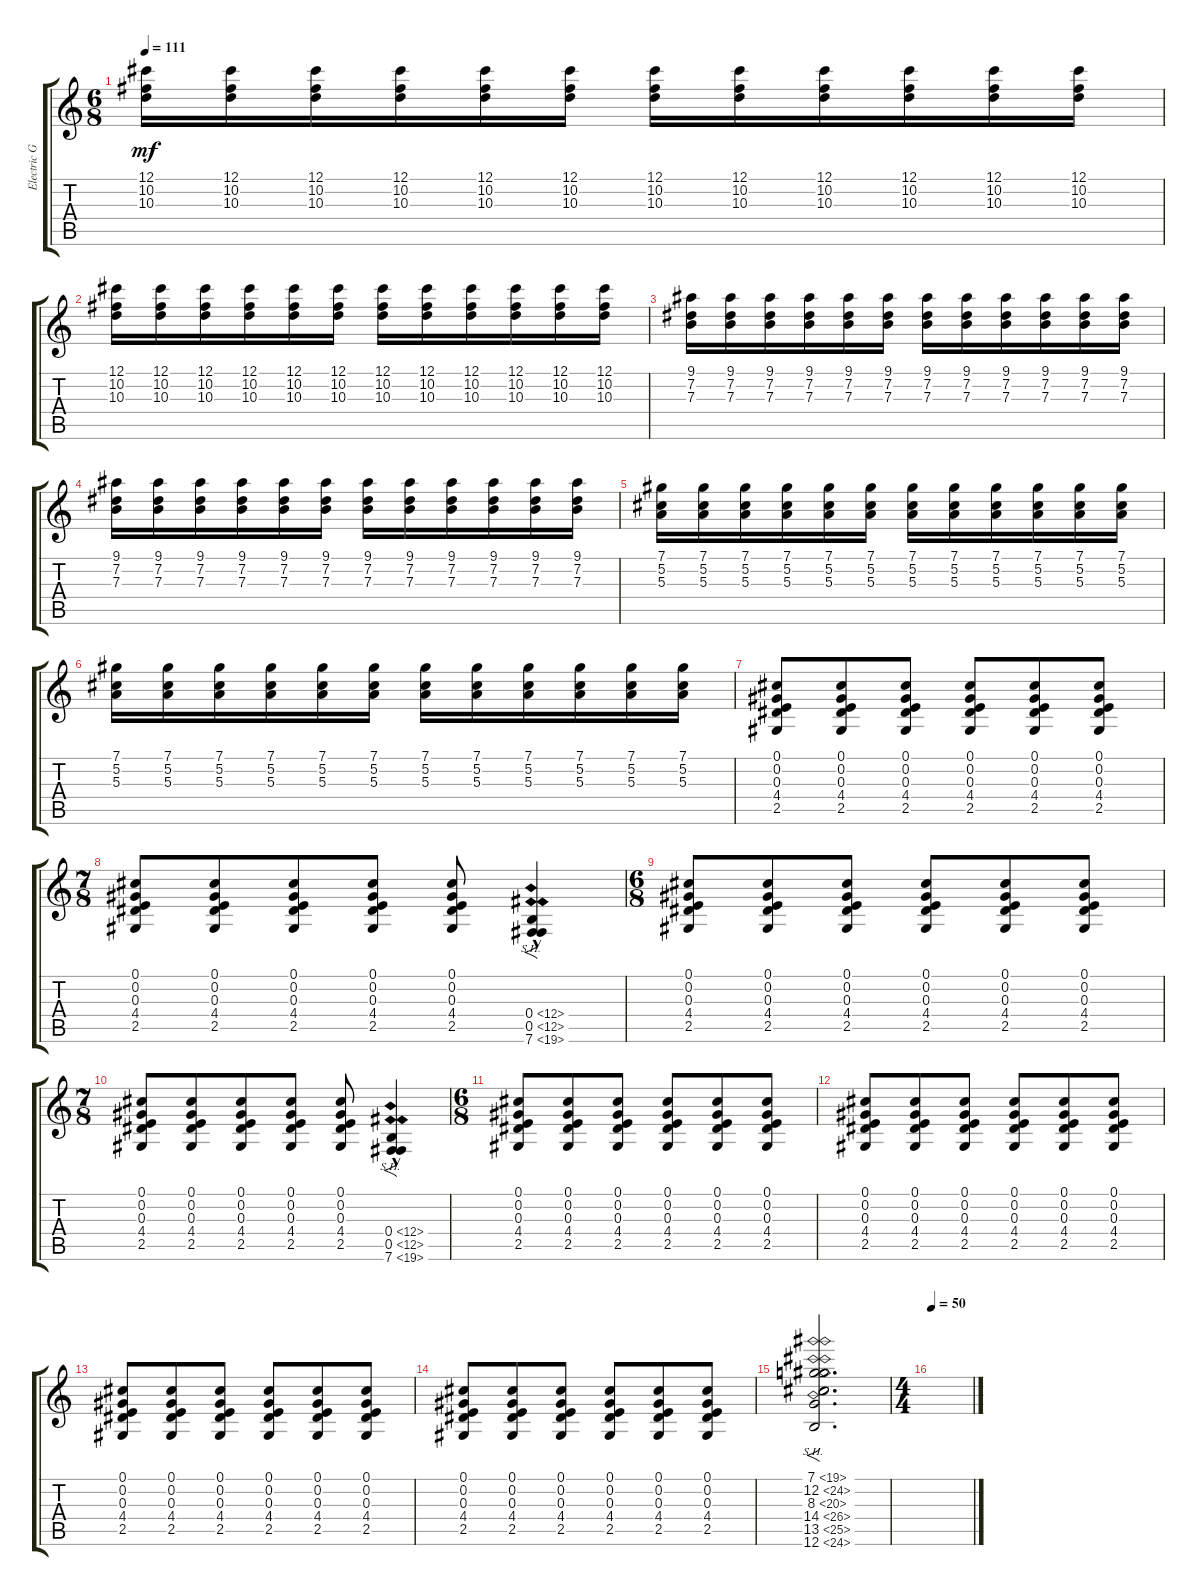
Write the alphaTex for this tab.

\track ("Electric Guitar (Drive)" "Electric G") {instrument overdrivenguitar}
\staff {score tabs}
\tuning (Db4 Ab3 E3 B2 Gb2 B1) {hide}
\ts (6 8)
\tempo 111
\clef g2
\ks c
(12.1 10.2 10.3).16{dy mf} (12.1 10.2 10.3).16 (12.1 10.2 10.3).16 (12.1 10.2 10.3).16 (12.1 10.2 10.3).16 (12.1 10.2 10.3).16 (12.1 10.2 10.3).16 (12.1 10.2 10.3).16 (12.1 10.2 10.3).16 (12.1 10.2 10.3).16 (12.1 10.2 10.3).16 (12.1 10.2 10.3).16 |
(12.1 10.2 10.3).16 (12.1 10.2 10.3).16 (12.1 10.2 10.3).16 (12.1 10.2 10.3).16 (12.1 10.2 10.3).16 (12.1 10.2 10.3).16 (12.1 10.2 10.3).16 (12.1 10.2 10.3).16 (12.1 10.2 10.3).16 (12.1 10.2 10.3).16 (12.1 10.2 10.3).16 (12.1 10.2 10.3).16 |
(9.1 7.2 7.3).16 (9.1 7.2 7.3).16 (9.1 7.2 7.3).16 (9.1 7.2 7.3).16 (9.1 7.2 7.3).16 (9.1 7.2 7.3).16 (9.1 7.2 7.3).16 (9.1 7.2 7.3).16 (9.1 7.2 7.3).16 (9.1 7.2 7.3).16 (9.1 7.2 7.3).16 (9.1 7.2 7.3).16 |
(9.1 7.2 7.3).16 (9.1 7.2 7.3).16 (9.1 7.2 7.3).16 (9.1 7.2 7.3).16 (9.1 7.2 7.3).16 (9.1 7.2 7.3).16 (9.1 7.2 7.3).16 (9.1 7.2 7.3).16 (9.1 7.2 7.3).16 (9.1 7.2 7.3).16 (9.1 7.2 7.3).16 (9.1 7.2 7.3).16 |
(7.1 5.2 5.3).16 (7.1 5.2 5.3).16 (7.1 5.2 5.3).16 (7.1 5.2 5.3).16 (7.1 5.2 5.3).16 (7.1 5.2 5.3).16 (7.1 5.2 5.3).16 (7.1 5.2 5.3).16 (7.1 5.2 5.3).16 (7.1 5.2 5.3).16 (7.1 5.2 5.3).16 (7.1 5.2 5.3).16 |
(7.1 5.2 5.3).16 (7.1 5.2 5.3).16 (7.1 5.2 5.3).16 (7.1 5.2 5.3).16 (7.1 5.2 5.3).16 (7.1 5.2 5.3).16 (7.1 5.2 5.3).16 (7.1 5.2 5.3).16 (7.1 5.2 5.3).16 (7.1 5.2 5.3).16 (7.1 5.2 5.3).16 (7.1 5.2 5.3).16 |
(0.1 0.2 0.3 4.4 2.5).8 (0.1 0.2 0.3 4.4 2.5).8 (0.1 0.2 0.3 4.4 2.5).8 (0.1 0.2 0.3 4.4 2.5).8 (0.1 0.2 0.3 4.4 2.5).8 (0.1 0.2 0.3 4.4 2.5).8 |
\ts (7 8)
(0.1 0.2 0.3 4.4 2.5).8 (0.1 0.2 0.3 4.4 2.5).8 (0.1 0.2 0.3 4.4 2.5).8 (0.1 0.2 0.3 4.4 2.5).8 (0.1 0.2 0.3 4.4 2.5).8 (0.4{sh 12 hac} 0.5{sh 12 hac} 7.6{sh 12 hac}).4{f} |
\ts (6 8)
(0.1 0.2 0.3 4.4 2.5).8 (0.1 0.2 0.3 4.4 2.5).8 (0.1 0.2 0.3 4.4 2.5).8 (0.1 0.2 0.3 4.4 2.5).8 (0.1 0.2 0.3 4.4 2.5).8 (0.1 0.2 0.3 4.4 2.5).8 |
\ts (7 8)
(0.1 0.2 0.3 4.4 2.5).8 (0.1 0.2 0.3 4.4 2.5).8 (0.1 0.2 0.3 4.4 2.5).8 (0.1 0.2 0.3 4.4 2.5).8 (0.1 0.2 0.3 4.4 2.5).8 (0.4{sh 12 hac} 0.5{sh 12 hac} 7.6{sh 12 hac}).4{f} |
\ts (6 8)
(0.1 0.2 0.3 4.4 2.5).8 (0.1 0.2 0.3 4.4 2.5).8 (0.1 0.2 0.3 4.4 2.5).8 (0.1 0.2 0.3 4.4 2.5).8 (0.1 0.2 0.3 4.4 2.5).8 (0.1 0.2 0.3 4.4 2.5).8 |
(0.1 0.2 0.3 4.4 2.5).8 (0.1 0.2 0.3 4.4 2.5).8 (0.1 0.2 0.3 4.4 2.5).8 (0.1 0.2 0.3 4.4 2.5).8 (0.1 0.2 0.3 4.4 2.5).8 (0.1 0.2 0.3 4.4 2.5).8 |
(0.1 0.2 0.3 4.4 2.5).8 (0.1 0.2 0.3 4.4 2.5).8 (0.1 0.2 0.3 4.4 2.5).8 (0.1 0.2 0.3 4.4 2.5).8 (0.1 0.2 0.3 4.4 2.5).8 (0.1 0.2 0.3 4.4 2.5).8 |
(0.1 0.2 0.3 4.4 2.5).8 (0.1 0.2 0.3 4.4 2.5).8 (0.1 0.2 0.3 4.4 2.5).8 (0.1 0.2 0.3 4.4 2.5).8 (0.1 0.2 0.3 4.4 2.5).8 (0.1 0.2 0.3 4.4 2.5).8 |
(7.1{sh 12} 12.2{sh 12} 8.3{sh 12} 14.4{sh 12} 13.5{sh 12} 12.6{sh 12}).2{f d} |
\ts (4 4)
\tempo 50
